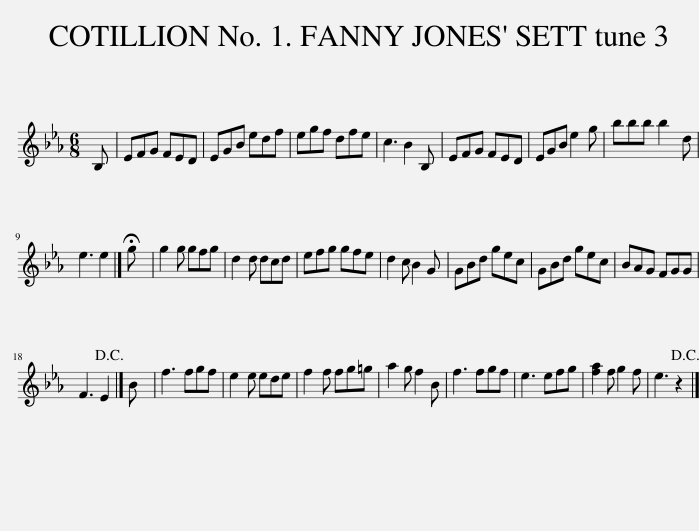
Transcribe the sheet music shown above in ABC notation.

X:1
L:1/8
M:6/8
I:linebreak $
K:Eb
V:1 treble
V:1
 B, | EFG FED | EGB edf | egf dfe | c3 B2 B, | %5
 EFG FED | EGB e2 g | bbb b2 d |$ e3 e2 |] !fermata!g | %10
 g2 g gfg | d2 d dcd | efg gfe | d2 c B2 G | GBd gec | %15
 GBd gec | BAG FGG |$ F3 E2!D.C.! |] B | f3 fgf | %20
 e2 e ede | f2 f fg=g | a2 g f2 B | f3 fgf | e3 efg | %25
 [fa]2 f g2 f | e3 z2!D.C.! |] %27
